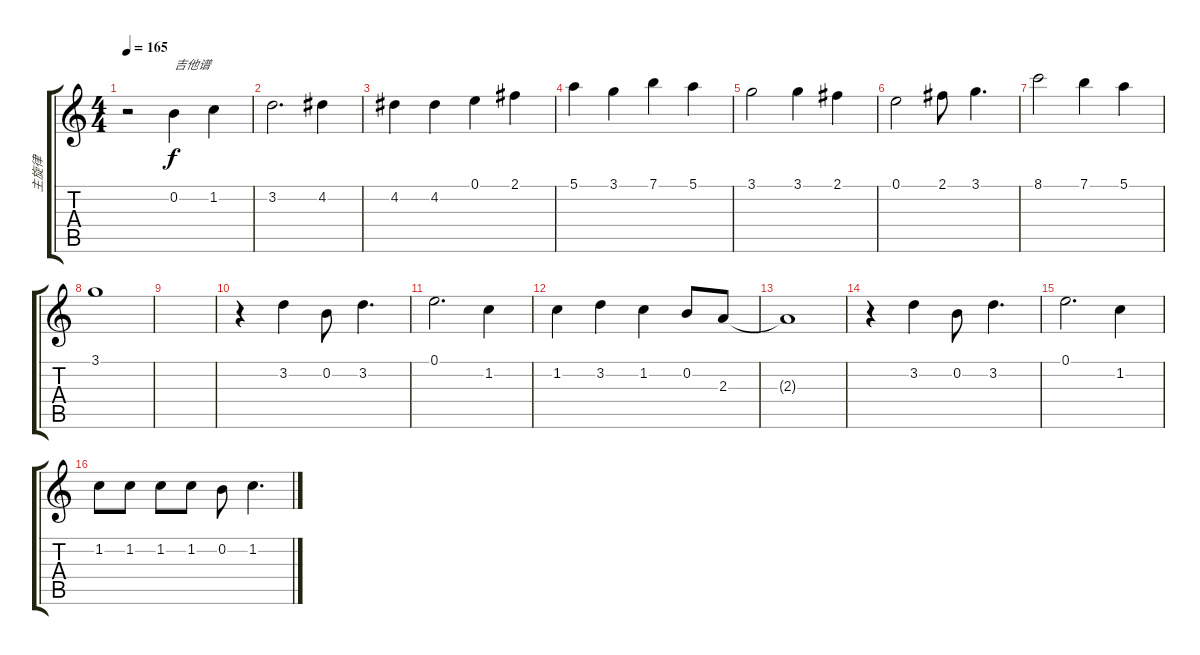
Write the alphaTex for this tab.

\track ("主旋律" "主旋律") {instrument overdrivenguitar}
\staff {score tabs}
\tuning (E4 B3 G3 D3 A2 E2) {hide}
\ts (4 4)
\tempo 165
\clef g2
\ks c
r.2{dy f instrument overdrivenguitar} 0.2.4{txt "吉他谱"} 1.2.4 |
3.2.2{d} 4.2.4 |
4.2.4 4.2.4 0.1.4 2.1.4 |
5.1.4 3.1.4 7.1.4 5.1.4 |
3.1.2 3.1.4 2.1.4 |
0.1.2 2.1.8 3.1.4{d} |
8.1.2 7.1.4 5.1.4 |
3.1.1 |
|
r.4 3.2.4 0.2.8 3.2.4{d} |
0.1.2{d} 1.2.4 |
1.2.4 3.2.4 1.2.4 0.2.8 2.3.8 |
2.3{t}.1 |
r.4 3.2.4 0.2.8 3.2.4{d} |
0.1.2{d} 1.2.4 |
1.2.8 1.2.8 1.2.8 1.2.8 0.2.8 1.2.4{d}
